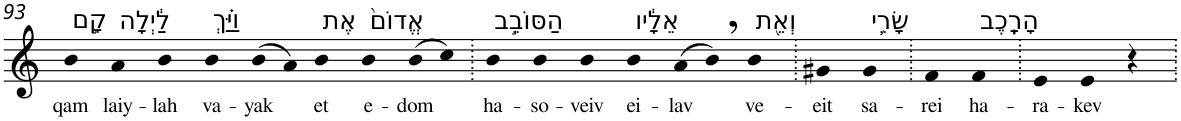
**kern	**text
*part1	*part1
*staff1	*staff1
*I"Piano	*
*I'Pno	*
!!LO:PB:g=z
*clefG2	*
*k[]	*
=93	=93
!LO:TX:a:t=קָ֣ם	!
!	!LO:LY:b
4b	qam
!LO:TX:a:t=לַ֔יְלָה	!
!	!LO:LY:b
4a	laiy-
!	!LO:LY:b
4b	-lah
!LO:TX:a:t=וַיַּ֗ךְ	!
!	!LO:LY:b
4b	va-
!	!LO:LY:b
(>8b	-yak
8a)	.
!LO:TX:a:t=אֶת	!
!	!LO:LY:b
4b	et
!LO:TX:a:t=אֱדוֹם֙	!
!	!LO:LY:b
4b	e-
!	!LO:LY:b
(>8b	-dom
8cc)	.
=94.	=94.
!LO:TX:a:t=הַסּוֹבֵ֣ב	!
!	!LO:LY:b
4b	ha-
!	!LO:LY:b
4b	-so-
!	!LO:LY:b
4b	-veiv
!LO:TX:a:t=אֵלָ֔יו	!
!	!LO:LY:b
4b	ei-
!	!LO:LY:b
(>8a	-lav
8b,)	.
!LO:TX:a:t=וְאֵ֖ת	!
!	!LO:LY:b
4b	ve-
=95.	=95.
!	!LO:LY:b
4g#X	-eit
!LO:TX:a:t=שָׂרֵ֥י	!
!	!LO:LY:b
4g#	sa-
=96.	=96.
!	!LO:LY:b
4f	-rei
!LO:TX:a:t=הָרָֽכֶב	!
!	!LO:LY:b
4f	ha-
=97.	=97.
!	!LO:LY:b
4e	-ra-
!	!LO:LY:b
4e	-kev
4r	.
=.	=.
*-	*-
